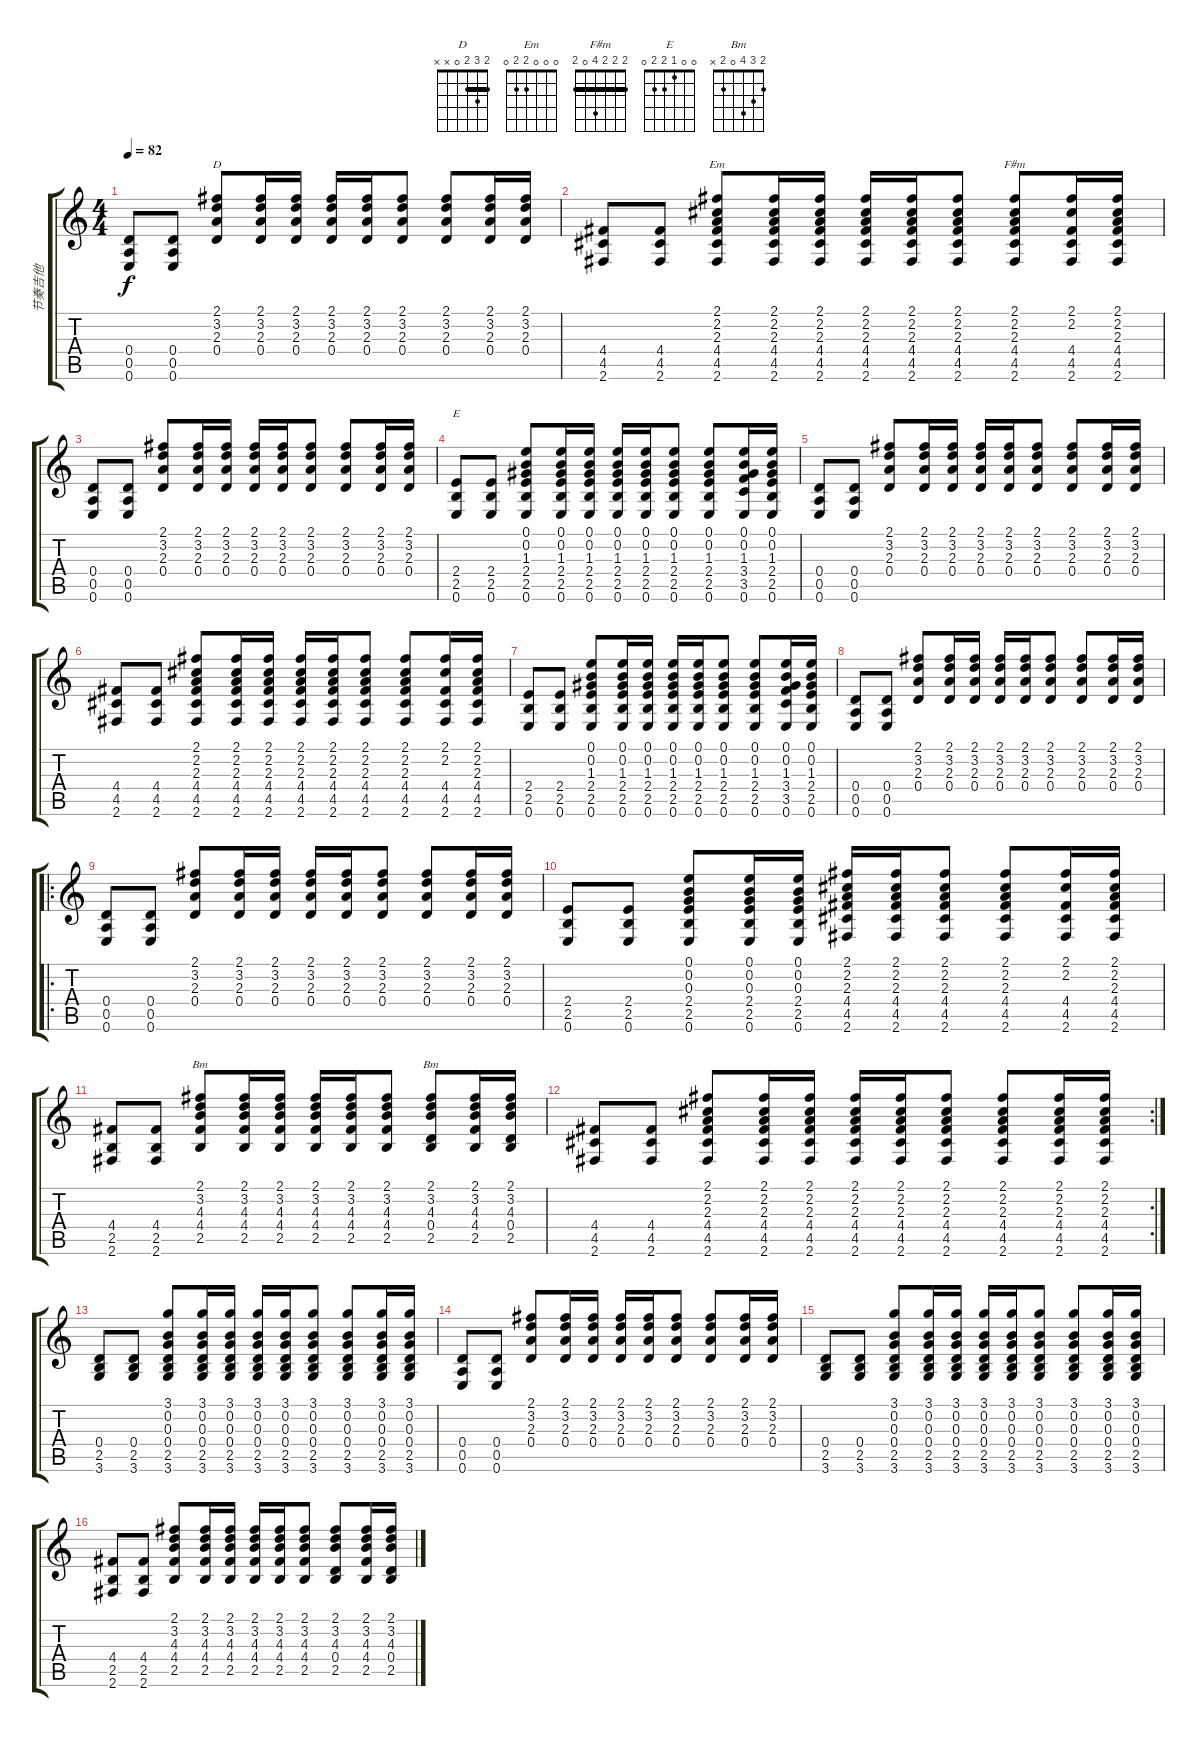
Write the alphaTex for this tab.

\track ("节奏吉他" "节奏吉他") {instrument acousticguitarsteel}
\staff {score tabs}
\tuning (E4 B3 G3 D3 A2 E2) {hide}
\chord ("D" 2 3 2 0 x x) {barre 2}
\chord ("Em" 0 0 0 2 2 0)
\chord ("F#m" 2 2 2 4 0 2) {barre 2}
\chord ("E" 0 0 1 2 2 0)
\chord ("Bm" 2 3 4 4 2 x) {barre 2}
\chord ("Bm" 2 3 4 0 2 x)
\ts (4 4)
\tempo 82
\clef g2
\ks c
(0.4 0.5 0.6).8{dy f instrument acousticguitarsteel} (0.4 0.5 0.6).8 (2.1 3.2 2.3 0.4).8{ch "D"} (2.1 3.2 2.3 0.4).16 (2.1 3.2 2.3 0.4).16 (2.1 3.2 2.3 0.4).16 (2.1 3.2 2.3 0.4).16 (2.1 3.2 2.3 0.4).8 (2.1 3.2 2.3 0.4).8 (2.1 3.2 2.3 0.4).16 (2.1 3.2 2.3 0.4).16 |
(4.4 4.5 2.6).8 (4.4 4.5 2.6).8 (2.1 2.2 2.3 4.4 4.5 2.6).8{ch "Em"} (2.1 2.2 2.3 4.4 4.5 2.6).16 (2.1 2.2 2.3 4.4 4.5 2.6).16 (2.1 2.2 2.3 4.4 4.5 2.6).16 (2.1 2.2 2.3 4.4 4.5 2.6).16 (2.1 2.2 2.3 4.4 4.5 2.6).8 (2.1 2.2 2.3 4.4 4.5 2.6).8{ch "F#m"} (2.1 2.2 4.4 4.5 2.6).16 (2.1 2.2 2.3 4.4 4.5 2.6).16 |
(0.4 0.5 0.6).8 (0.4 0.5 0.6).8 (2.1 3.2 2.3 0.4).8 (2.1 3.2 2.3 0.4).16 (2.1 3.2 2.3 0.4).16 (2.1 3.2 2.3 0.4).16 (2.1 3.2 2.3 0.4).16 (2.1 3.2 2.3 0.4).8 (2.1 3.2 2.3 0.4).8 (2.1 3.2 2.3 0.4).16 (2.1 3.2 2.3 0.4).16 |
(2.4 2.5 0.6).8{ch "E"} (2.4 2.5 0.6).8 (0.1 0.2 1.3 2.4 2.5 0.6).8 (0.1 0.2 1.3 2.4 2.5 0.6).16 (0.1 0.2 1.3 2.4 2.5 0.6).16 (0.1 0.2 1.3 2.4 2.5 0.6).16 (0.1 0.2 1.3 2.4 2.5 0.6).16 (0.1 0.2 1.3 2.4 2.5 0.6).8 (0.1 0.2 1.3 2.4 2.5 0.6).8 (0.1 0.2 1.3 3.4 3.5 0.6).16 (0.1 0.2 1.3 2.4 2.5 0.6).16 |
(0.4 0.5 0.6).8 (0.4 0.5 0.6).8 (2.1 3.2 2.3 0.4).8 (2.1 3.2 2.3 0.4).16 (2.1 3.2 2.3 0.4).16 (2.1 3.2 2.3 0.4).16 (2.1 3.2 2.3 0.4).16 (2.1 3.2 2.3 0.4).8 (2.1 3.2 2.3 0.4).8 (2.1 3.2 2.3 0.4).16 (2.1 3.2 2.3 0.4).16 |
(4.4 4.5 2.6).8 (4.4 4.5 2.6).8 (2.1 2.2 2.3 4.4 4.5 2.6).8 (2.1 2.2 2.3 4.4 4.5 2.6).16 (2.1 2.2 2.3 4.4 4.5 2.6).16 (2.1 2.2 2.3 4.4 4.5 2.6).16 (2.1 2.2 2.3 4.4 4.5 2.6).16 (2.1 2.2 2.3 4.4 4.5 2.6).8 (2.1 2.2 2.3 4.4 4.5 2.6).8 (2.1 2.2 4.4 4.5 2.6).16 (2.1 2.2 2.3 4.4 4.5 2.6).16 |
(2.4 2.5 0.6).8 (2.4 2.5 0.6).8 (0.1 0.2 1.3 2.4 2.5 0.6).8 (0.1 0.2 1.3 2.4 2.5 0.6).16 (0.1 0.2 1.3 2.4 2.5 0.6).16 (0.1 0.2 1.3 2.4 2.5 0.6).16 (0.1 0.2 1.3 2.4 2.5 0.6).16 (0.1 0.2 1.3 2.4 2.5 0.6).8 (0.1 0.2 1.3 2.4 2.5 0.6).8 (0.1 0.2 1.3 3.4 3.5 0.6).16 (0.1 0.2 1.3 2.4 2.5 0.6).16 |
(0.4 0.5 0.6).8 (0.4 0.5 0.6).8 (2.1 3.2 2.3 0.4).8 (2.1 3.2 2.3 0.4).16 (2.1 3.2 2.3 0.4).16 (2.1 3.2 2.3 0.4).16 (2.1 3.2 2.3 0.4).16 (2.1 3.2 2.3 0.4).8 (2.1 3.2 2.3 0.4).8 (2.1 3.2 2.3 0.4).16 (2.1 3.2 2.3 0.4).16 |
\ro
(0.4 0.5 0.6).8 (0.4 0.5 0.6).8 (2.1 3.2 2.3 0.4).8 (2.1 3.2 2.3 0.4).16 (2.1 3.2 2.3 0.4).16 (2.1 3.2 2.3 0.4).16 (2.1 3.2 2.3 0.4).16 (2.1 3.2 2.3 0.4).8 (2.1 3.2 2.3 0.4).8 (2.1 3.2 2.3 0.4).16 (2.1 3.2 2.3 0.4).16 |
(2.4 2.5 0.6).8 (2.4 2.5 0.6).8 (0.1 0.2 0.3 2.4 2.5 0.6).8 (0.1 0.2 0.3 2.4 2.5 0.6).16 (0.1 0.2 0.3 2.4 2.5 0.6).16 (2.1 2.2 2.3 4.4 4.5 2.6).16 (2.1 2.2 2.3 4.4 4.5 2.6).16 (2.1 2.2 2.3 4.4 4.5 2.6).8 (2.1 2.2 2.3 4.4 4.5 2.6).8 (2.1 2.2 4.4 4.5 2.6).16 (2.1 2.2 2.3 4.4 4.5 2.6).16 |
(4.4 2.5 2.6).8 (4.4 2.5 2.6).8 (2.1 3.2 4.3 4.4 2.5).8{ch "Bm"} (2.1 3.2 4.3 4.4 2.5).16 (2.1 3.2 4.3 4.4 2.5).16 (2.1 3.2 4.3 4.4 2.5).16 (2.1 3.2 4.3 4.4 2.5).16 (2.1 3.2 4.3 4.4 2.5).8 (2.1 3.2 4.3 0.4 2.5).8{ch "Bm"} (2.1 3.2 4.3 4.4 2.5).16 (2.1 3.2 4.3 0.4 2.5).16 |
\rc 2
(4.4 4.5 2.6).8 (4.4 4.5 2.6).8 (2.1 2.2 2.3 4.4 4.5 2.6).8 (2.1 2.2 2.3 4.4 4.5 2.6).16 (2.1 2.2 2.3 4.4 4.5 2.6).16 (2.1 2.2 2.3 4.4 4.5 2.6).16 (2.1 2.2 2.3 4.4 4.5 2.6).16 (2.1 2.2 2.3 4.4 4.5 2.6).8 (2.1 2.2 2.3 4.4 4.5 2.6).8 (2.1 2.2 2.3 4.4 4.5 2.6).16 (2.1 2.2 2.3 4.4 4.5 2.6).16 |
(0.4 2.5 3.6).8 (0.4 2.5 3.6).8 (3.1 0.2 0.3 0.4 2.5 3.6).8 (3.1 0.2 0.3 0.4 2.5 3.6).16 (3.1 0.2 0.3 0.4 2.5 3.6).16 (3.1 0.2 0.3 0.4 2.5 3.6).16 (3.1 0.2 0.3 0.4 2.5 3.6).16 (3.1 0.2 0.3 0.4 2.5 3.6).8 (3.1 0.2 0.3 0.4 2.5 3.6).8 (3.1 0.2 0.3 0.4 2.5 3.6).16 (3.1 0.2 0.3 0.4 2.5 3.6).16 |
(0.4 0.5 0.6).8 (0.4 0.5 0.6).8 (2.1 3.2 2.3 0.4).8 (2.1 3.2 2.3 0.4).16 (2.1 3.2 2.3 0.4).16 (2.1 3.2 2.3 0.4).16 (2.1 3.2 2.3 0.4).16 (2.1 3.2 2.3 0.4).8 (2.1 3.2 2.3 0.4).8 (2.1 3.2 2.3 0.4).16 (2.1 3.2 2.3 0.4).16 |
(0.4 2.5 3.6).8 (0.4 2.5 3.6).8 (3.1 0.2 0.3 0.4 2.5 3.6).8 (3.1 0.2 0.3 0.4 2.5 3.6).16 (3.1 0.2 0.3 0.4 2.5 3.6).16 (3.1 0.2 0.3 0.4 2.5 3.6).16 (3.1 0.2 0.3 0.4 2.5 3.6).16 (3.1 0.2 0.3 0.4 2.5 3.6).8 (3.1 0.2 0.3 0.4 2.5 3.6).8 (3.1 0.2 0.3 0.4 2.5 3.6).16 (3.1 0.2 0.3 0.4 2.5 3.6).16 |
(4.4 2.5 2.6).8 (4.4 2.5 2.6).8 (2.1 3.2 4.3 4.4 2.5).8 (2.1 3.2 4.3 4.4 2.5).16 (2.1 3.2 4.3 4.4 2.5).16 (2.1 3.2 4.3 4.4 2.5).16 (2.1 3.2 4.3 4.4 2.5).16 (2.1 3.2 4.3 4.4 2.5).8 (2.1 3.2 4.3 0.4 2.5).8 (2.1 3.2 4.3 4.4 2.5).16 (2.1 3.2 4.3 0.4 2.5).16
